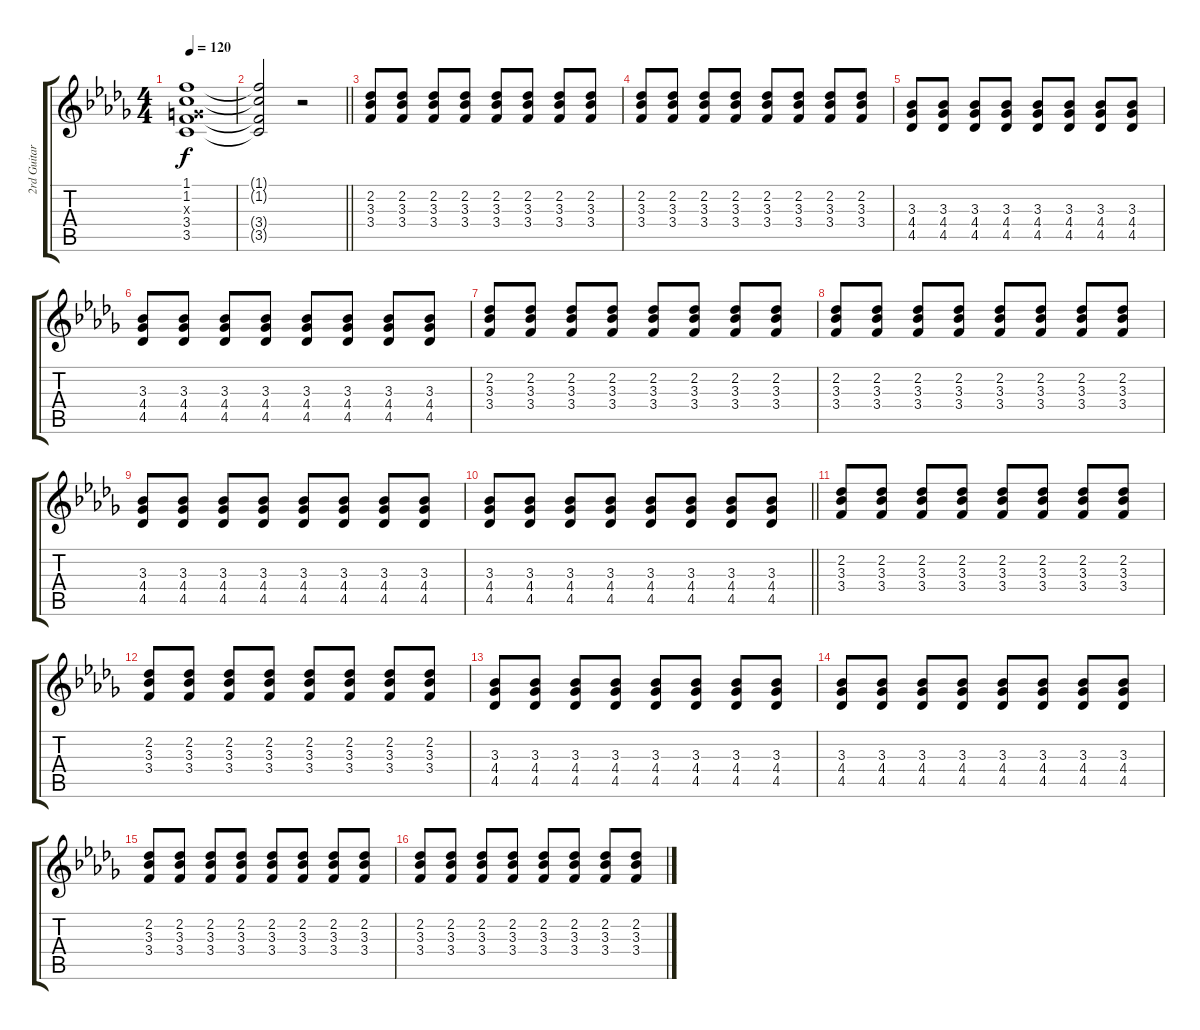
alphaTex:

\track ("2rd Guitar" "2rd Guitar") {instrument distortionguitar}
\staff {score tabs}
\tuning (E4 B3 G3 D3 A2 E2) {hide}
\ts (4 4)
\tempo 120
\clef g2
\ks db
(1.1 1.2 0.3{x} 3.4 3.5).1{dy f} |
\barLineRight lightlight
(1.1{t} 1.2{t} 3.4{t} 3.5{t}).2 r.2 |
(2.2 3.3 3.4).8{balance 0} (2.2 3.3 3.4).8 (2.2 3.3 3.4).8 (2.2 3.3 3.4).8 (2.2 3.3 3.4).8 (2.2 3.3 3.4).8 (2.2 3.3 3.4).8 (2.2 3.3 3.4).8 |
(2.2 3.3 3.4).8 (2.2 3.3 3.4).8 (2.2 3.3 3.4).8 (2.2 3.3 3.4).8 (2.2 3.3 3.4).8 (2.2 3.3 3.4).8 (2.2 3.3 3.4).8 (2.2 3.3 3.4).8 |
(3.3 4.4 4.5).8 (3.3 4.4 4.5).8 (3.3 4.4 4.5).8 (3.3 4.4 4.5).8 (3.3 4.4 4.5).8 (3.3 4.4 4.5).8 (3.3 4.4 4.5).8 (3.3 4.4 4.5).8 |
(3.3 4.4 4.5).8 (3.3 4.4 4.5).8 (3.3 4.4 4.5).8 (3.3 4.4 4.5).8 (3.3 4.4 4.5).8 (3.3 4.4 4.5).8 (3.3 4.4 4.5).8 (3.3 4.4 4.5).8 |
(2.2 3.3 3.4).8 (2.2 3.3 3.4).8 (2.2 3.3 3.4).8 (2.2 3.3 3.4).8 (2.2 3.3 3.4).8 (2.2 3.3 3.4).8 (2.2 3.3 3.4).8 (2.2 3.3 3.4).8 |
(2.2 3.3 3.4).8 (2.2 3.3 3.4).8 (2.2 3.3 3.4).8 (2.2 3.3 3.4).8 (2.2 3.3 3.4).8 (2.2 3.3 3.4).8 (2.2 3.3 3.4).8 (2.2 3.3 3.4).8 |
(3.3 4.4 4.5).8 (3.3 4.4 4.5).8 (3.3 4.4 4.5).8 (3.3 4.4 4.5).8 (3.3 4.4 4.5).8 (3.3 4.4 4.5).8 (3.3 4.4 4.5).8 (3.3 4.4 4.5).8 |
\barLineRight lightlight
(3.3 4.4 4.5).8 (3.3 4.4 4.5).8 (3.3 4.4 4.5).8 (3.3 4.4 4.5).8 (3.3 4.4 4.5).8 (3.3 4.4 4.5).8 (3.3 4.4 4.5).8 (3.3 4.4 4.5).8 |
(2.2 3.3 3.4).8{balance 8} (2.2 3.3 3.4).8 (2.2 3.3 3.4).8 (2.2 3.3 3.4).8 (2.2 3.3 3.4).8 (2.2 3.3 3.4).8 (2.2 3.3 3.4).8 (2.2 3.3 3.4).8 |
(2.2 3.3 3.4).8 (2.2 3.3 3.4).8 (2.2 3.3 3.4).8 (2.2 3.3 3.4).8 (2.2 3.3 3.4).8 (2.2 3.3 3.4).8 (2.2 3.3 3.4).8 (2.2 3.3 3.4).8 |
(3.3 4.4 4.5).8 (3.3 4.4 4.5).8 (3.3 4.4 4.5).8 (3.3 4.4 4.5).8 (3.3 4.4 4.5).8 (3.3 4.4 4.5).8 (3.3 4.4 4.5).8 (3.3 4.4 4.5).8 |
(3.3 4.4 4.5).8 (3.3 4.4 4.5).8 (3.3 4.4 4.5).8 (3.3 4.4 4.5).8 (3.3 4.4 4.5).8 (3.3 4.4 4.5).8 (3.3 4.4 4.5).8 (3.3 4.4 4.5).8 |
(2.2 3.3 3.4).8 (2.2 3.3 3.4).8 (2.2 3.3 3.4).8 (2.2 3.3 3.4).8 (2.2 3.3 3.4).8 (2.2 3.3 3.4).8 (2.2 3.3 3.4).8 (2.2 3.3 3.4).8 |
(2.2 3.3 3.4).8 (2.2 3.3 3.4).8 (2.2 3.3 3.4).8 (2.2 3.3 3.4).8 (2.2 3.3 3.4).8 (2.2 3.3 3.4).8 (2.2 3.3 3.4).8 (2.2 3.3 3.4).8
